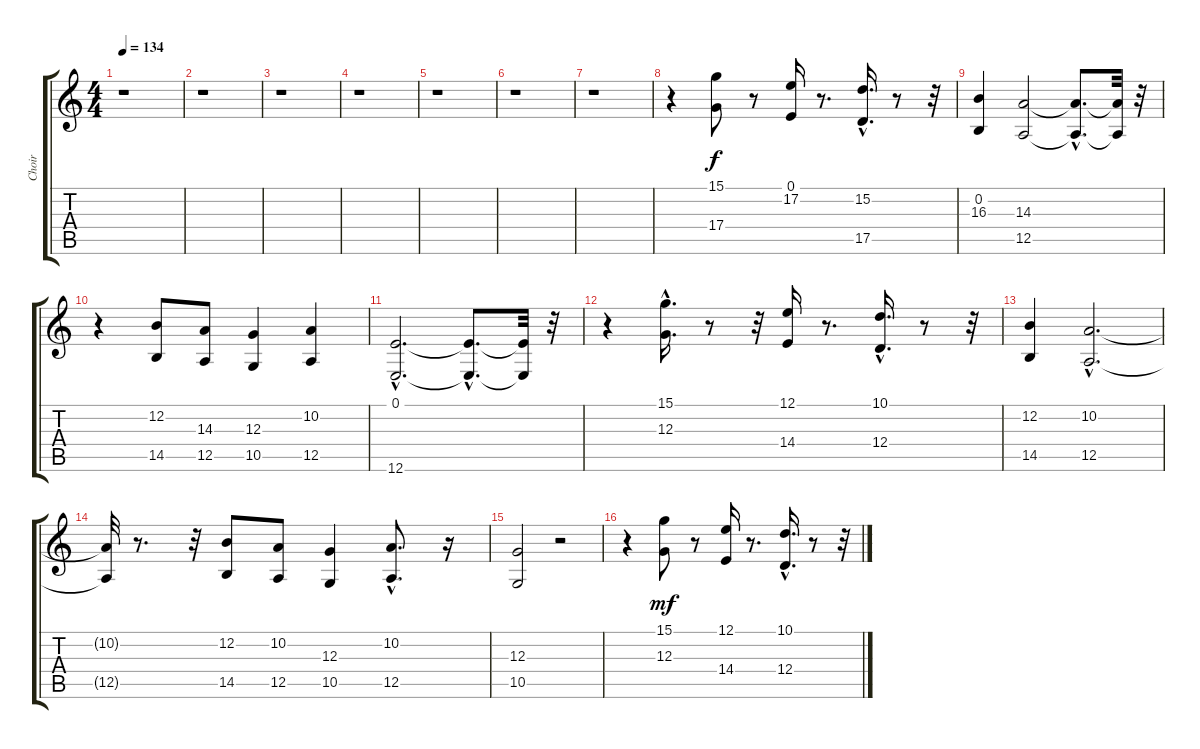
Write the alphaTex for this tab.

\track ("Choir" "Choir") {instrument choiraahs}
\staff {score tabs}
\tuning (E4 B3 G3 D3 A2 E2) {hide}
\ts (4 4)
\tempo 134
\clef g2
\ks c
r.1{dy f} |
r.1 |
r.1 |
r.1 |
r.1 |
r.1 |
r.1 |
r.4 (15.1 17.4).8 r.8 (0.1 17.2).16 r.8{d} (15.2{hac} 17.5{hac}).16{d} r.8 r.32 |
(0.2 16.3).4 (14.3 12.5).2 (14.3{hac t} 12.5{hac t}).8{d} (14.3{t} 12.5{t}).32 r.32 |
r.4 (12.2 14.5).8 (14.3 12.5).8 (12.3 10.5).4 (10.2 12.5).4 |
(0.1{hac} 12.6{hac}).2{d} (0.1{hac t} 12.6{hac t}).8{d} (0.1{t} 12.6{t}).32 r.32 |
r.4 (15.1{hac} 12.3{hac}).16{d} r.8 r.32 (12.1 14.4).16 r.8{d} (10.1{hac} 12.4{hac}).16{d} r.8 r.32 |
(12.2 14.5).4 (10.2{hac} 12.5{hac}).2{d} |
(10.2{t} 12.5{t}).32 r.8{d} r.32 (12.2 14.5).8 (10.2 12.5).8 (12.3 10.5).4 (10.2{hac} 12.5{hac}).8{d} r.16 |
(12.3 10.5).2 r.2 |
r.4 (15.1 12.3).8{dy mf} r.8 (12.1 14.4).16 r.8{d} (10.1{hac} 12.4{hac}).16{d} r.8 r.32
